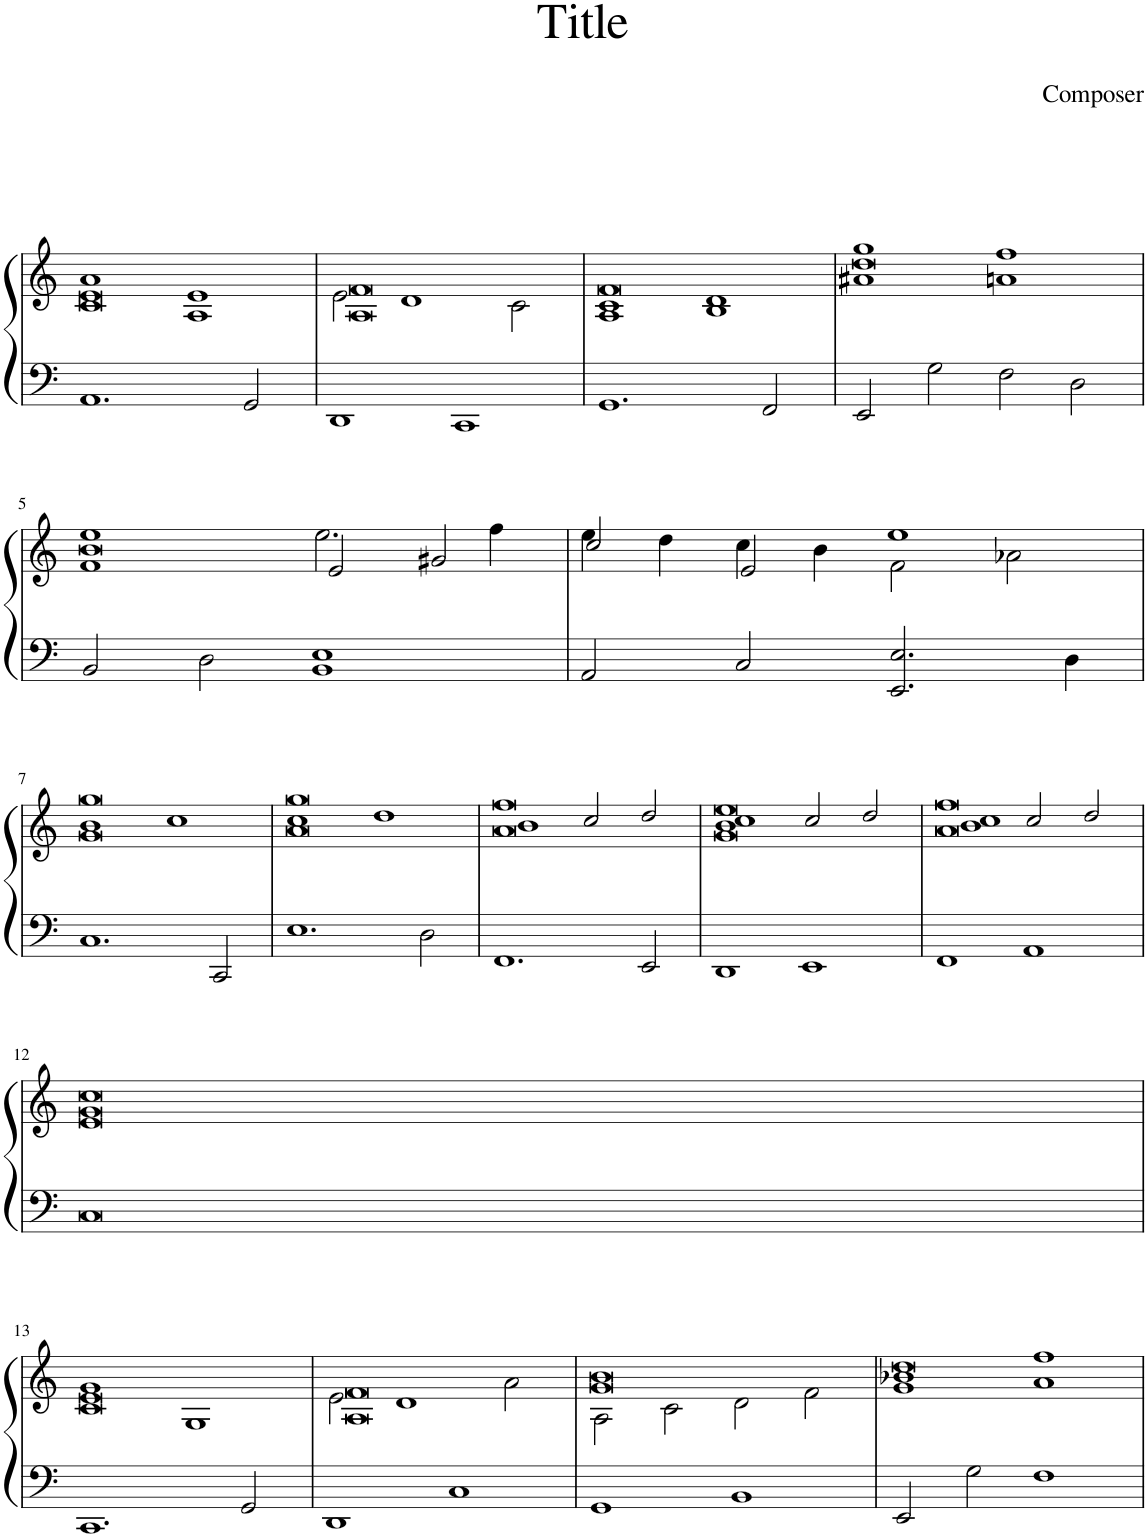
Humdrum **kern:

**kern	**kern
*part1	*part1
*staff2	*staff1
*I"Pipe Organ	*
*I'Org.	*
*clefF4	*clefG2
*k[]	*k[]
*M2/1	*M2/1
=1	=1
*	*^
1.AA	0c 0e	1a
.	.	1A 1e
2GG/	.	.
=2	=2	=2
1DD	0A 0f	2e\
.	.	1d
1CC	.	.
.	.	2c\
=3	=3	=3
1.GG	0f	1A 1c
.	.	1B 1d
2FF/	.	.
=4	=4	=4
2EE/	0dd	1a#X 1gg
2G\	.	.
2F\	.	1an 1ff
2D\	.	.
!!LO:LB:g=z
=5	=5	=5
*	*	*^
2BB/	0b	1f 1ee	1ryy
2D\	.	.	.
1BB 1E	.	2.ee\	2e/
.	.	.	2g#X/
.	.	4ff\	.
*	*	*v	*v
=6	=6	=6
2AA/	2cc/	4ee\
.	.	4dd\
2C/	2e/	4cc\
.	.	4b\
2.EE/ 2.E/	1ee	2f\
.	.	2a-X\
4D\	.	.
!!LO:LB:g=z	!!
=7	=7	=7
1.C	1b	0g 0gg
.	1cc	.
2CC/	.	.
=8	=8	=8
1.E	1cc	0a 0gg
.	1dd	.
2D\	.	.
=9	=9	=9
1.FF	1b	0a 0ff
.	2cc/	.
2EE/	2dd/	.
=10	=10	=10
1DD	1b 1cc	0g 0ee
1EE	2cc/	.
.	2dd/	.
=11	=11	=11
1FF	1b 1cc	0a 0ff
1AA	2cc/	.
.	2dd/	.
*	*v	*v
!!LO:LB:g=z
=12	=12
0C	0e 0g 0cc
!!LO:LB:g=z
=13	=13
*	*^
1.CC	0c 0e	1g
.	.	1G
2GG/	.	.
=14	=14	=14
1DD	0A 0f	2e\
.	.	1d
1C	.	.
.	.	2a\
=15	=15	=15
1GG	0g 0b	2A\
.	.	2c\
1BB	.	2d\
.	.	2f\
=16	=16	=16
2EE/	0dd	1g 1b-X
2G\	.	.
1F	.	1a 1ff
*	*v	*v
=	=
*-	*-
